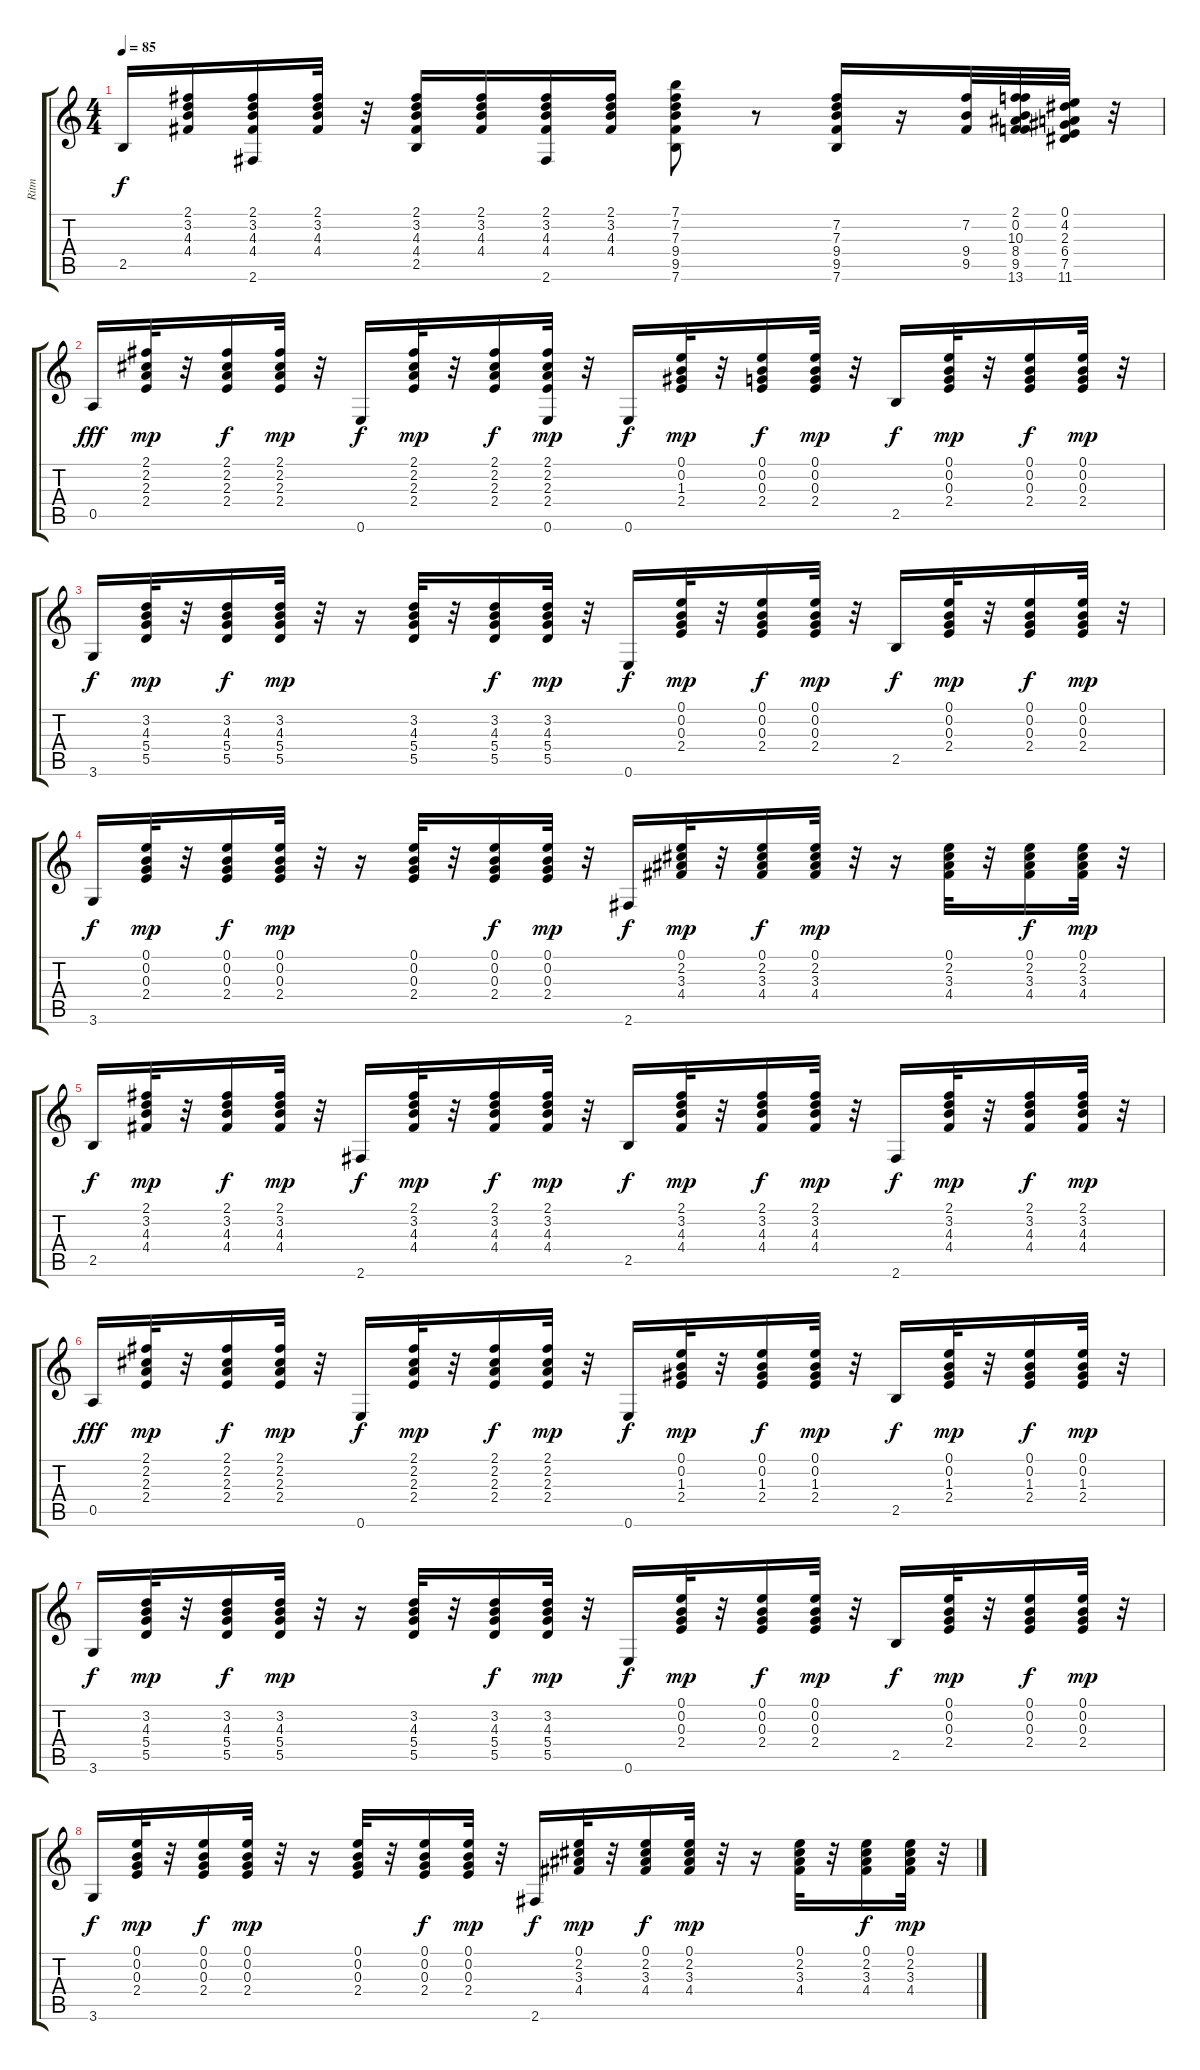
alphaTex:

\track ("Ritm" "Ritm") {instrument acousticguitarsteel}
\staff {score tabs}
\tuning (E4 B3 G3 D3 A2 E2) {hide}
\ts (4 4)
\tempo 85
\clef g2
\ks c
2.5.16{dy f} (2.1 3.2 4.3 4.4).16 (2.1 3.2 4.3 4.4 2.6).16 (2.1 3.2 4.3 4.4).32 r.32 (2.1 3.2 4.3 4.4 2.5).16 (2.1 3.2 4.3 4.4).16 (2.1 3.2 4.3 4.4 2.6).16 (2.1 3.2 4.3 4.4).16 (7.1 7.2 7.3 9.4 9.5 7.6).8 r.8 (7.2 7.3 9.4 9.5 7.6).16 r.16 (7.2 9.4 9.5).32 (2.1 0.2 10.3 8.4 9.5 13.6).32 (0.1 4.2 2.3 6.4 7.5 11.6).32 r.32 |
0.5.16{dy fff} (2.1 2.2 2.3 2.4).32{dy mp} r.32 (2.1 2.2 2.3 2.4).16{dy f} (2.1 2.2 2.3 2.4).32{dy mp} r.32 0.6.16{dy f} (2.1 2.2 2.3 2.4).32{dy mp} r.32 (2.1 2.2 2.3 2.4).16{dy f} (2.1 2.2 2.3 2.4 0.6).32{dy mp} r.32 0.6.16{dy f} (0.1 0.2 1.3 2.4).32{dy mp} r.32 (0.1 0.2 0.3 2.4).16{dy f} (0.1 0.2 0.3 2.4).32{dy mp} r.32 2.5.16{dy f} (0.1 0.2 0.3 2.4).32{dy mp} r.32 (0.1 0.2 0.3 2.4).16{dy f} (0.1 0.2 0.3 2.4).32{dy mp} r.32 |
3.6.16{dy f} (3.2 4.3 5.4 5.5).32{dy mp} r.32 (3.2 4.3 5.4 5.5).16{dy f} (3.2 4.3 5.4 5.5).32{dy mp} r.32 r.16 (3.2 4.3 5.4 5.5).32 r.32 (3.2 4.3 5.4 5.5).16{dy f} (3.2 4.3 5.4 5.5).32{dy mp} r.32 0.6.16{dy f} (0.1 0.2 0.3 2.4).32{dy mp} r.32 (0.1 0.2 0.3 2.4).16{dy f} (0.1 0.2 0.3 2.4).32{dy mp} r.32 2.5.16{dy f} (0.1 0.2 0.3 2.4).32{dy mp} r.32 (0.1 0.2 0.3 2.4).16{dy f} (0.1 0.2 0.3 2.4).32{dy mp} r.32 |
3.6.16{dy f} (0.1 0.2 0.3 2.4).32{dy mp} r.32 (0.1 0.2 0.3 2.4).16{dy f} (0.1 0.2 0.3 2.4).32{dy mp} r.32 r.16 (0.1 0.2 0.3 2.4).32 r.32 (0.1 0.2 0.3 2.4).16{dy f} (0.1 0.2 0.3 2.4).32{dy mp} r.32 2.6.16{dy f} (0.1 2.2 3.3 4.4).32{dy mp} r.32 (0.1 2.2 3.3 4.4).16{dy f} (0.1 2.2 3.3 4.4).32{dy mp} r.32 r.16 (0.1 2.2 3.3 4.4).32 r.32 (0.1 2.2 3.3 4.4).16{dy f} (0.1 2.2 3.3 4.4).32{dy mp} r.32 |
2.5.16{dy f} (2.1 3.2 4.3 4.4).32{dy mp} r.32 (2.1 3.2 4.3 4.4).16{dy f} (2.1 3.2 4.3 4.4).32{dy mp} r.32 2.6.16{dy f} (2.1 3.2 4.3 4.4).32{dy mp} r.32 (2.1 3.2 4.3 4.4).16{dy f} (2.1 3.2 4.3 4.4).32{dy mp} r.32 2.5.16{dy f} (2.1 3.2 4.3 4.4).32{dy mp} r.32 (2.1 3.2 4.3 4.4).16{dy f} (2.1 3.2 4.3 4.4).32{dy mp} r.32 2.6.16{dy f} (2.1 3.2 4.3 4.4).32{dy mp} r.32 (2.1 3.2 4.3 4.4).16{dy f} (2.1 3.2 4.3 4.4).32{dy mp} r.32 |
0.5.16{dy fff} (2.1 2.2 2.3 2.4).32{dy mp} r.32 (2.1 2.2 2.3 2.4).16{dy f} (2.1 2.2 2.3 2.4).32{dy mp} r.32 0.6.16{dy f} (2.1 2.2 2.3 2.4).32{dy mp} r.32 (2.1 2.2 2.3 2.4).16{dy f} (2.1 2.2 2.3 2.4).32{dy mp} r.32 0.6.16{dy f} (0.1 0.2 1.3 2.4).32{dy mp} r.32 (0.1 0.2 1.3 2.4).16{dy f} (0.1 0.2 1.3 2.4).32{dy mp} r.32 2.5.16{dy f} (0.1 0.2 1.3 2.4).32{dy mp} r.32 (0.1 0.2 1.3 2.4).16{dy f} (0.1 0.2 1.3 2.4).32{dy mp} r.32 |
3.6.16{dy f} (3.2 4.3 5.4 5.5).32{dy mp} r.32 (3.2 4.3 5.4 5.5).16{dy f} (3.2 4.3 5.4 5.5).32{dy mp} r.32 r.16 (3.2 4.3 5.4 5.5).32 r.32 (3.2 4.3 5.4 5.5).16{dy f} (3.2 4.3 5.4 5.5).32{dy mp} r.32 0.6.16{dy f} (0.1 0.2 0.3 2.4).32{dy mp} r.32 (0.1 0.2 0.3 2.4).16{dy f} (0.1 0.2 0.3 2.4).32{dy mp} r.32 2.5.16{dy f} (0.1 0.2 0.3 2.4).32{dy mp} r.32 (0.1 0.2 0.3 2.4).16{dy f} (0.1 0.2 0.3 2.4).32{dy mp} r.32 |
3.6.16{dy f} (0.1 0.2 0.3 2.4).32{dy mp} r.32 (0.1 0.2 0.3 2.4).16{dy f} (0.1 0.2 0.3 2.4).32{dy mp} r.32 r.16 (0.1 0.2 0.3 2.4).32 r.32 (0.1 0.2 0.3 2.4).16{dy f} (0.1 0.2 0.3 2.4).32{dy mp} r.32 2.6.16{dy f} (0.1 2.2 3.3 4.4).32{dy mp} r.32 (0.1 2.2 3.3 4.4).16{dy f} (0.1 2.2 3.3 4.4).32{dy mp} r.32 r.16 (0.1 2.2 3.3 4.4).32 r.32 (0.1 2.2 3.3 4.4).16{dy f} (0.1 2.2 3.3 4.4).32{dy mp} r.32
